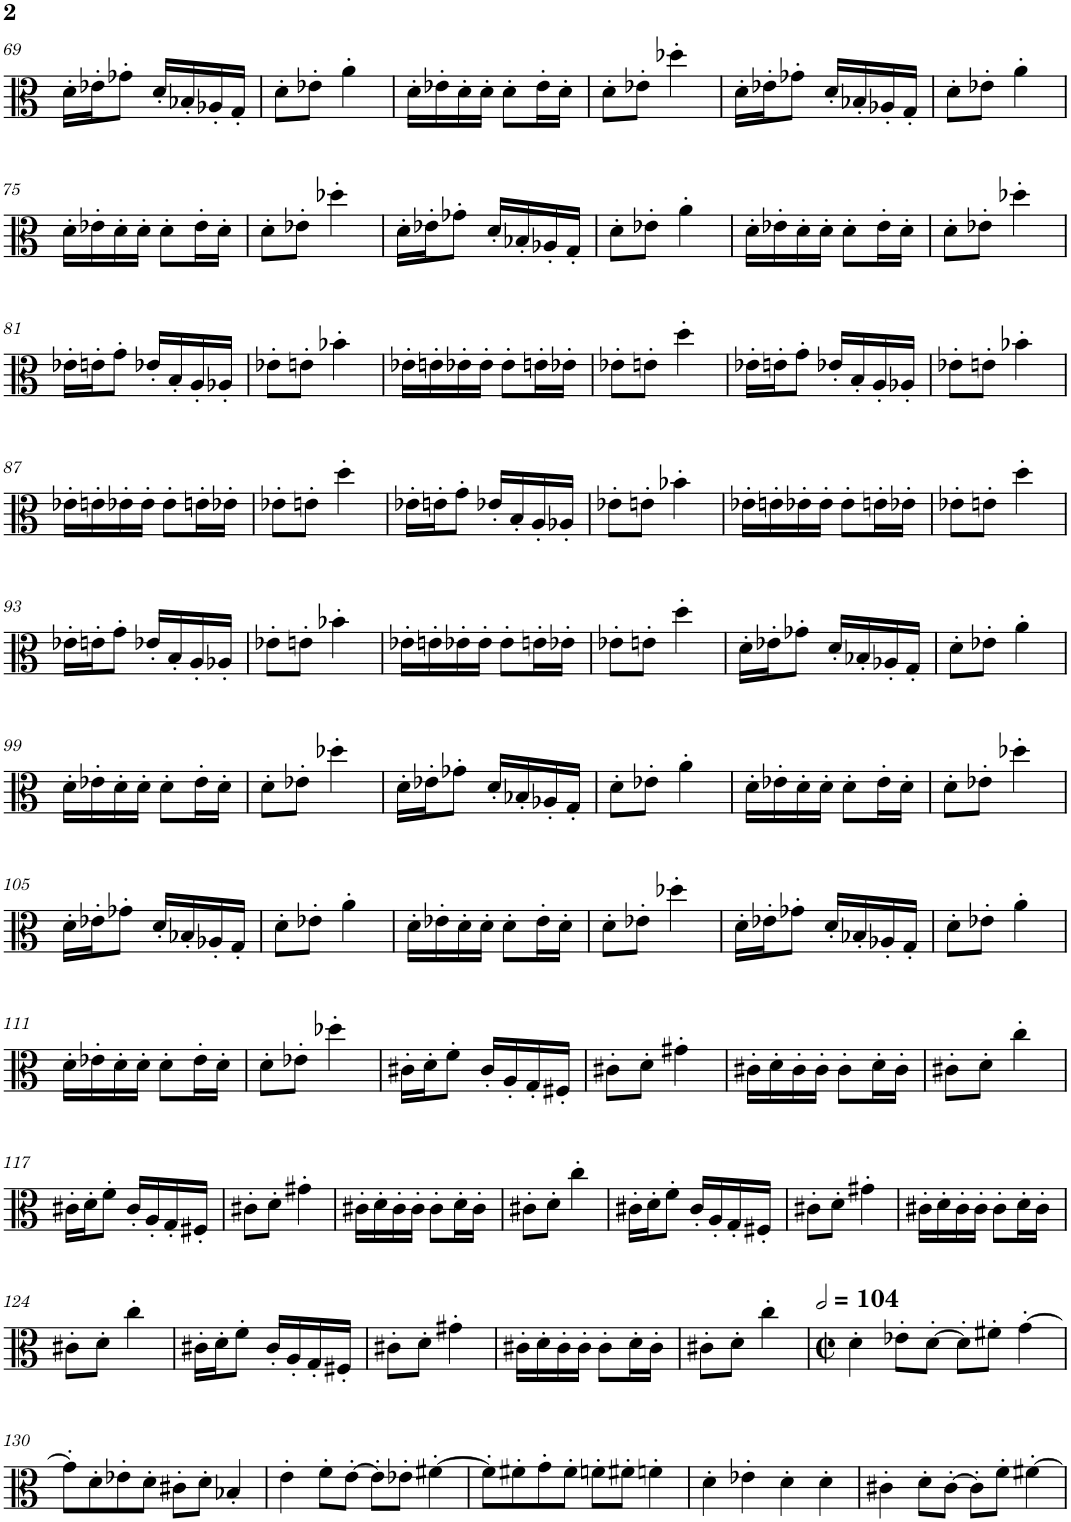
**kern
*part1
*staff1
*I"Viola
*I'Vla.
!!LO:PB:g=z
*clefC3
*k[]
*M2/4
=69
16d'\LL
16e-X'\J
8g-X'\J
16d'/LL
16B-X'/
16A-X'/
16G'/JJ
=70
8d'\L
8e-X'\J
4a'\
=71
16d'\LL
16e-X'\
16d'\
16d'\JJ
8d'\L
16e-'\L
16d'\JJ
=72
8d'\L
8e-X'\J
4dd-X'\
=73
16d'\LL
16e-X'\J
8g-X'\J
16d'/LL
16B-X'/
16A-X'/
16G'/JJ
=74
8d'\L
8e-X'\J
4a'\
!!LO:LB:g=z
=75
16d'\LL
16e-X'\
16d'\
16d'\JJ
8d'\L
16e-'\L
16d'\JJ
=76
8d'\L
8e-X'\J
4dd-X'\
=77
16d'\LL
16e-X'\J
8g-X'\J
16d'/LL
16B-X'/
16A-X'/
16G'/JJ
=78
8d'\L
8e-X'\J
4a'\
=79
16d'\LL
16e-X'\
16d'\
16d'\JJ
8d'\L
16e-'\L
16d'\JJ
=80
8d'\L
8e-X'\J
4dd-X'\
!!LO:LB:g=z
=81
16e-X'\LL
16en'\J
8g'\J
16e-X'/LL
16B'/
16A'/
16A-X'/JJ
=82
8e-X'\L
8en'\J
4b-X'\
=83
16e-X'\LL
16en'\
16e-X'\
16e-'\JJ
8e-'\L
16en'\L
16e-X'\JJ
=84
8e-X'\L
8en'\J
4dd'\
=85
16e-X'\LL
16en'\J
8g'\J
16e-X'/LL
16B'/
16A'/
16A-X'/JJ
=86
8e-X'\L
8en'\J
4b-X'\
!!LO:LB:g=z
=87
16e-X'\LL
16en'\
16e-X'\
16e-'\JJ
8e-'\L
16en'\L
16e-X'\JJ
=88
8e-X'\L
8en'\J
4dd'\
=89
16e-X'\LL
16en'\J
8g'\J
16e-X'/LL
16B'/
16A'/
16A-X'/JJ
=90
8e-X'\L
8en'\J
4b-X'\
=91
16e-X'\LL
16en'\
16e-X'\
16e-'\JJ
8e-'\L
16en'\L
16e-X'\JJ
=92
8e-X'\L
8en'\J
4dd'\
!!LO:LB:g=z
=93
16e-X'\LL
16en'\J
8g'\J
16e-X'/LL
16B'/
16A'/
16A-X'/JJ
=94
8e-X'\L
8en'\J
4b-X'\
=95
16e-X'\LL
16en'\
16e-X'\
16e-'\JJ
8e-'\L
16en'\L
16e-X'\JJ
=96
8e-X'\L
8en'\J
4dd'\
=97
16d'\LL
16e-X'\J
8g-X'\J
16d'/LL
16B-X'/
16A-X'/
16G'/JJ
=98
8d'\L
8e-X'\J
4a'\
!!LO:LB:g=z
=99
16d'\LL
16e-X'\
16d'\
16d'\JJ
8d'\L
16e-'\L
16d'\JJ
=100
8d'\L
8e-X'\J
4dd-X'\
=101
16d'\LL
16e-X'\J
8g-X'\J
16d'/LL
16B-X'/
16A-X'/
16G'/JJ
=102
8d'\L
8e-X'\J
4a'\
=103
16d'\LL
16e-X'\
16d'\
16d'\JJ
8d'\L
16e-'\L
16d'\JJ
=104
8d'\L
8e-X'\J
4dd-X'\
!!LO:LB:g=z
=105
16d'\LL
16e-X'\J
8g-X'\J
16d'/LL
16B-X'/
16A-X'/
16G'/JJ
=106
8d'\L
8e-X'\J
4a'\
=107
16d'\LL
16e-X'\
16d'\
16d'\JJ
8d'\L
16e-'\L
16d'\JJ
=108
8d'\L
8e-X'\J
4dd-X'\
=109
16d'\LL
16e-X'\J
8g-X'\J
16d'/LL
16B-X'/
16A-X'/
16G'/JJ
=110
8d'\L
8e-X'\J
4a'\
!!LO:LB:g=z
=111
16d'\LL
16e-X'\
16d'\
16d'\JJ
8d'\L
16e-'\L
16d'\JJ
=112
8d'\L
8e-X'\J
4dd-X'\
=113
16c#X'\LL
16d'\J
8f'\J
16c#'/LL
16A'/
16G'/
16F#X'/JJ
=114
8c#X'\L
8d'\J
4g#X'\
=115
16c#X'\LL
16d'\
16c#'\
16c#'\JJ
8c#'\L
16d'\L
16c#'\JJ
=116
8c#X'\L
8d'\J
4cc'\
!!LO:LB:g=z
=117
16c#X'\LL
16d'\J
8f'\J
16c#'/LL
16A'/
16G'/
16F#X'/JJ
=118
8c#X'\L
8d'\J
4g#X'\
=119
16c#X'\LL
16d'\
16c#'\
16c#'\JJ
8c#'\L
16d'\L
16c#'\JJ
=120
8c#X'\L
8d'\J
4cc'\
=121
16c#X'\LL
16d'\J
8f'\J
16c#'/LL
16A'/
16G'/
16F#X'/JJ
=122
8c#X'\L
8d'\J
4g#X'\
=123
16c#X'\LL
16d'\
16c#'\
16c#'\JJ
8c#'\L
16d'\L
16c#'\JJ
!!LO:LB:g=z
=124
8c#X'\L
8d'\J
4cc'\
=125
16c#X'\LL
16d'\J
8f'\J
16c#'/LL
16A'/
16G'/
16F#X'/JJ
=126
8c#X'\L
8d'\J
4g#X'\
=127
16c#X'\LL
16d'\
16c#'\
16c#'\JJ
8c#'\L
16d'\L
16c#'\JJ
=128
8c#X'\L
8d'\J
4cc'\
=129
*M2/2
*met(c|)
*MM208
4d'\
8e-X'\L
[8d'\J
8d'\L]
8f#X'\J
[4g'\
!!LO:LB:g=z
=130
8g'\L]
8d'\
8e-X'\
8d'\J
8c#X'\L
8d'\J
4B-X'/
=131
4e'\
8f'\L
[8e'\J
8e'\L]
8e-X'\J
[4f#X'\
=132
8f#'\L]
8f#X'\
8g'\
8f#'\J
8fn'\L
8f#X'\J
4fn'\
=133
4d'\
4e-X'\
4d'\
4d'\
=134
4c#X'\
8d'\L
[8c#'\J
8c#'\L]
8f'\J
[4f#X'\
=
*-
